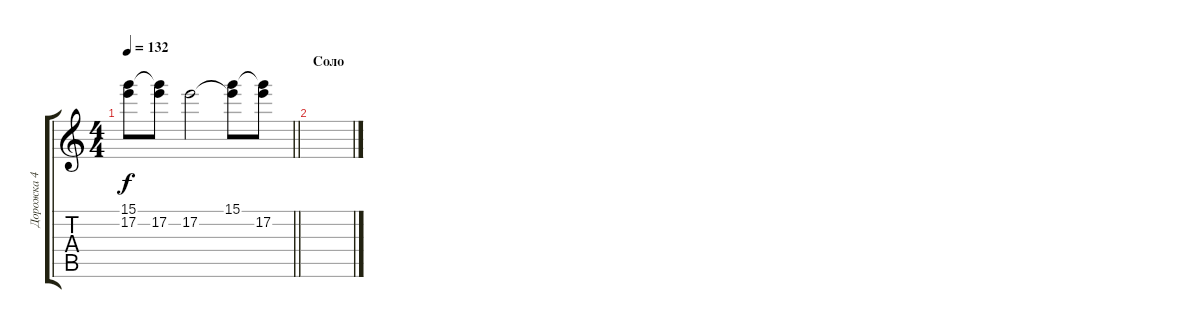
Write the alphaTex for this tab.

\track ("Дорожка 4" "Дорожка 4") {instrument distortionguitar}
\staff {score tabs}
\tuning (E4 B3 G3 D3 A2 E2) {hide}
\ts (4 4)
\tempo 132
\clef g2
\barLineRight lightlight
\ks c
(15.1 17.2{t}).8{dy f} (15.1{t} 17.2).8 17.2.2 (15.1 17.2{t}).8 (15.1{t} 17.2).8 |
\section ("" "Соло")
